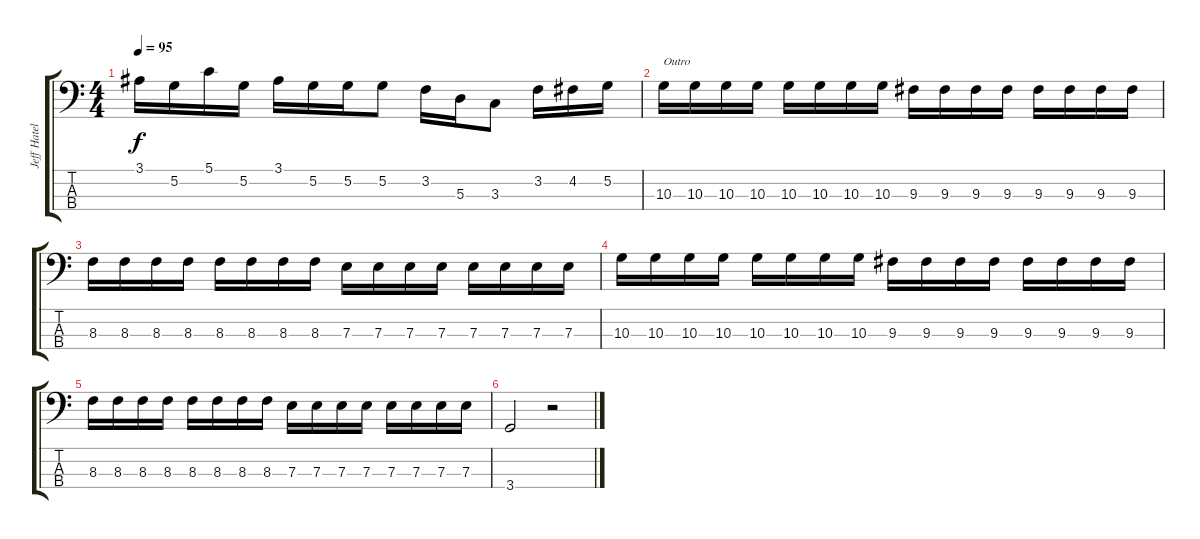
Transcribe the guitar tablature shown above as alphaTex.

\track ("Jeff Hateley" "Jeff Hatel") {instrument electricbasspick}
\staff {score tabs}
\tuning (G2 D2 A1 E1) {hide}
\ts (4 4)
\tempo 95
\clef f4
\ks c
3.1.16{dy f} 5.2.16 5.1.16 5.2.16 3.1.16 5.2.16 5.2.16 5.2.8 3.2.16 5.3.16 3.3.8 3.2.16 4.2.16 5.2.16 |
10.3.16{txt "Outro"} 10.3.16 10.3.16 10.3.16 10.3.16 10.3.16 10.3.16 10.3.16 9.3.16 9.3.16 9.3.16 9.3.16 9.3.16 9.3.16 9.3.16 9.3.16 |
8.3.16 8.3.16 8.3.16 8.3.16 8.3.16 8.3.16 8.3.16 8.3.16 7.3.16 7.3.16 7.3.16 7.3.16 7.3.16 7.3.16 7.3.16 7.3.16 |
10.3.16 10.3.16 10.3.16 10.3.16 10.3.16 10.3.16 10.3.16 10.3.16 9.3.16 9.3.16 9.3.16 9.3.16 9.3.16 9.3.16 9.3.16 9.3.16 |
8.3.16{txt ""} 8.3.16 8.3.16 8.3.16 8.3.16 8.3.16 8.3.16 8.3.16 7.3.16 7.3.16 7.3.16 7.3.16 7.3.16 7.3.16 7.3.16 7.3.16 |
3.4.2 r.2
